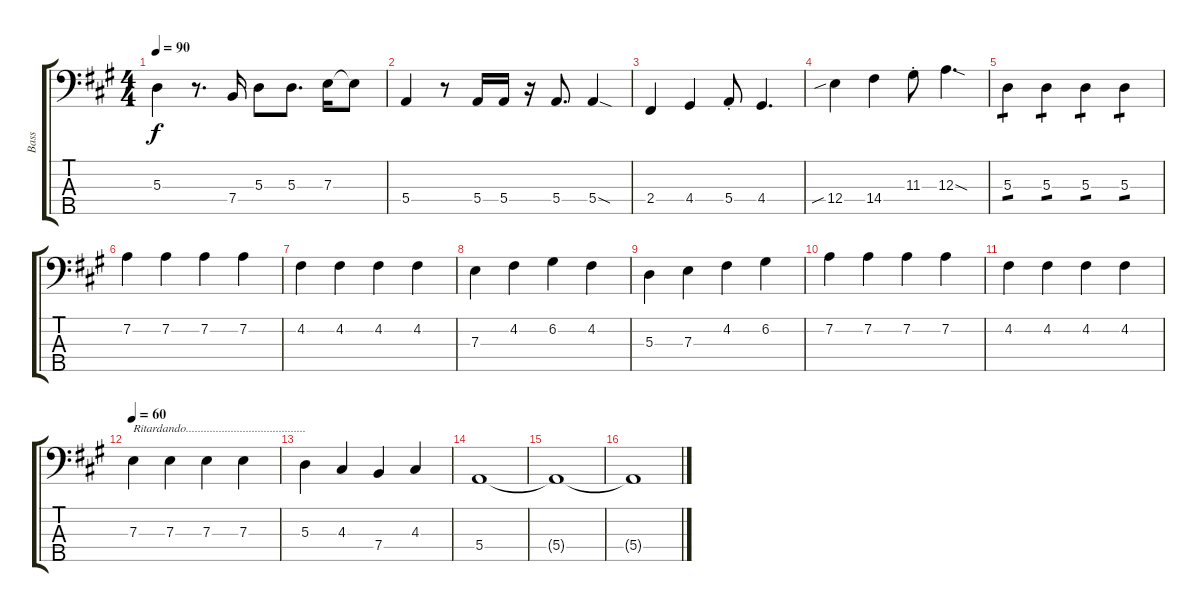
\track ("Bass" "Bass") {instrument electricbassfinger}
\staff {score tabs}
\tuning (G2 D2 A1 E1 B0) {hide}
\ts (4 4)
\tempo 90
\clef f4
\ks a
5.3.4{dy f} r.8{d} 7.4.16 5.3.8 5.3.8{d} 7.3.16 7.3{t}.8 |
5.4.4 r.8 5.4.16 5.4.16 r.16 5.4.8{d} 5.4{sod}.4 |
2.4.4 4.4.4 5.4{st}.8 4.4.4{d} |
12.4{sib}.4 14.4.4 11.3{st}.8 12.3{sod}.4{d} |
5.3.4{tp 1} 5.3.4{tp 1} 5.3.4{tp 1} 5.3.4{tp 1} |
7.2.4 7.2.4 7.2.4 7.2.4 |
4.2.4 4.2.4 4.2.4 4.2.4 |
7.3.4 4.2.4 6.2.4 4.2.4 |
5.3.4 7.3.4 4.2.4 6.2.4 |
7.2.4 7.2.4 7.2.4 7.2.4 |
4.2.4 4.2.4 4.2.4 4.2.4 |
\tempo 60
7.3.4{txt "Ritardando........................................"} 7.3.4 7.3.4 7.3.4 |
5.3.4 4.3.4 7.4.4 4.3.4 |
5.4.1 |
5.4{t}.1 |
5.4{t}.1
